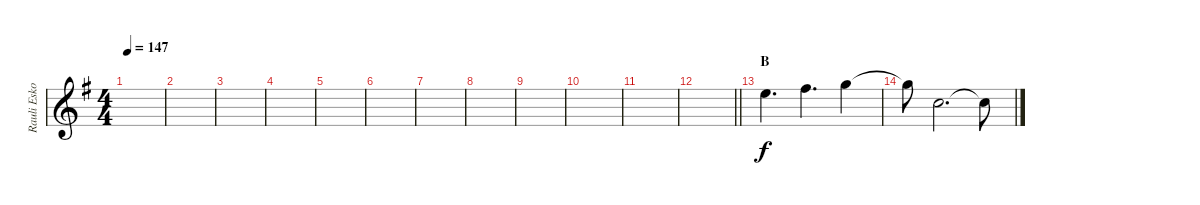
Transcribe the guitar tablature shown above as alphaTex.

\track ("Rauli Eskolin" "Rauli Esko") {instrument brightacousticpiano}
\staff {score}
\tuning (E4 B3 G3 D3 A2 E2) {hide}
\ts (4 4)
\tempo 147
\clef g2
\ks eminor
|
|
|
|
|
|
|
|
|
|
|
\barLineRight lightlight
|
\section ("" "B")
12.1.4{d} 14.1.4{d} 15.1.4 |
15.1{t}.8 8.1.2{d} 8.1{t}.8
